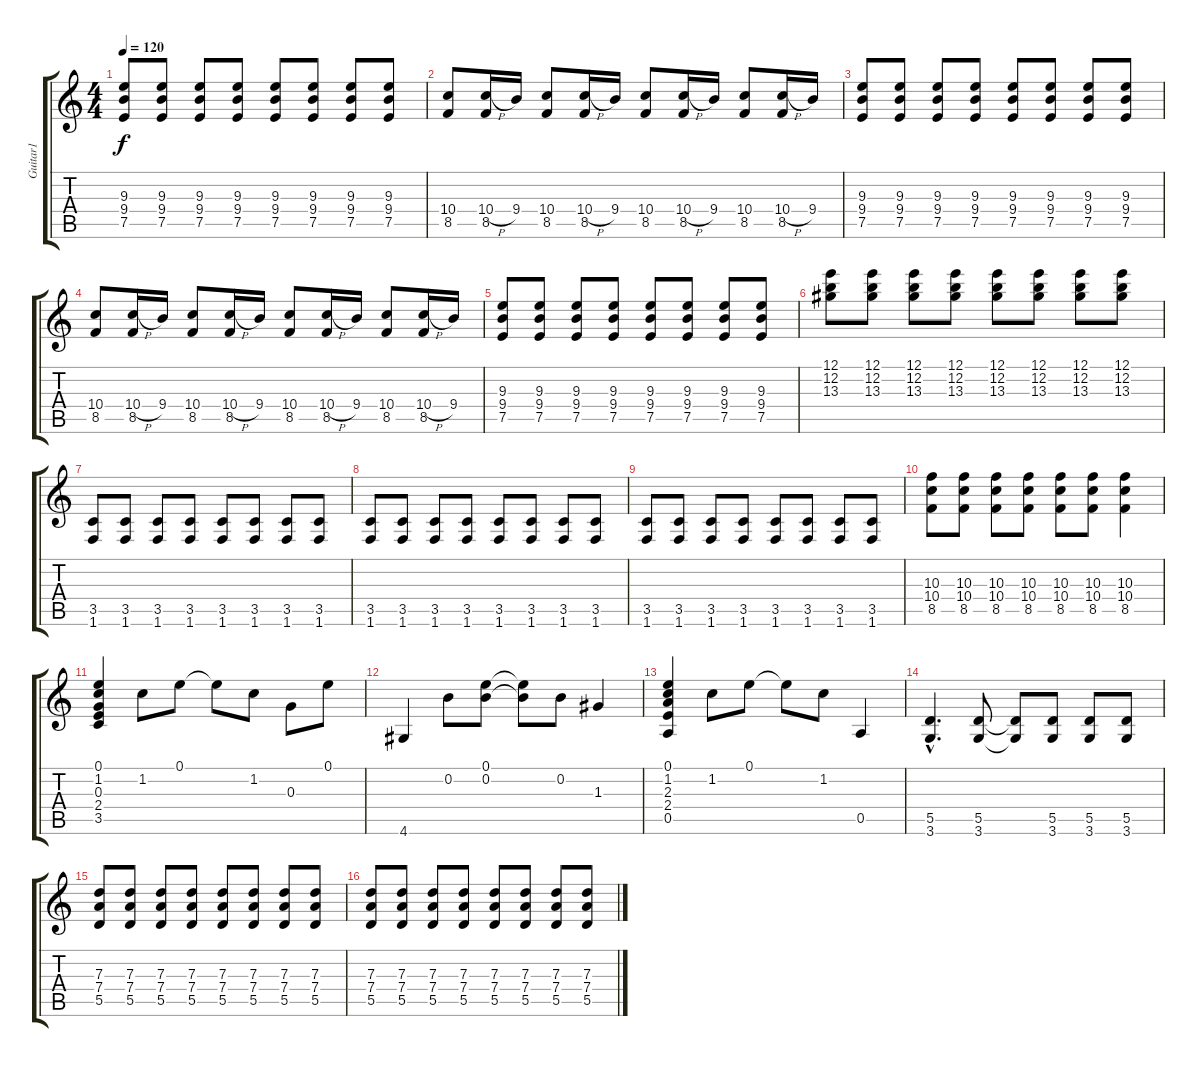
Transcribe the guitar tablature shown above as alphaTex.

\track ("Guitar1" "Guitar1") {instrument distortionguitar}
\staff {score tabs}
\tuning (E4 B3 G3 D3 A2 E2) {hide}
\ts (4 4)
\tempo 120
\clef g2
\ks c
(9.3 9.4 7.5).8{dy f} (9.3 9.4 7.5).8 (9.3 9.4 7.5).8 (9.3 9.4 7.5).8 (9.3 9.4 7.5).8 (9.3 9.4 7.5).8 (9.3 9.4 7.5).8 (9.3 9.4 7.5).8 |
(10.4 8.5).8 (10.4{h} 8.5).16 9.4.16 (10.4 8.5).8 (10.4{h} 8.5).16 9.4.16 (10.4 8.5).8 (10.4{h} 8.5).16 9.4.16 (10.4 8.5).8 (10.4{h} 8.5).16 9.4.16 |
(9.3 9.4 7.5).8 (9.3 9.4 7.5).8 (9.3 9.4 7.5).8 (9.3 9.4 7.5).8 (9.3 9.4 7.5).8 (9.3 9.4 7.5).8 (9.3 9.4 7.5).8 (9.3 9.4 7.5).8 |
(10.4 8.5).8 (10.4{h} 8.5).16 9.4.16 (10.4 8.5).8 (10.4{h} 8.5).16 9.4.16 (10.4 8.5).8 (10.4{h} 8.5).16 9.4.16 (10.4 8.5).8 (10.4{h} 8.5).16 9.4.16 |
(9.3 9.4 7.5).8 (9.3 9.4 7.5).8 (9.3 9.4 7.5).8 (9.3 9.4 7.5).8 (9.3 9.4 7.5).8 (9.3 9.4 7.5).8 (9.3 9.4 7.5).8 (9.3 9.4 7.5).8 |
(12.1 12.2 13.3).8 (12.1 12.2 13.3).8 (12.1 12.2 13.3).8 (12.1 12.2 13.3).8 (12.1 12.2 13.3).8 (12.1 12.2 13.3).8 (12.1 12.2 13.3).8 (12.1 12.2 13.3).8 |
(3.5 1.6).8 (3.5 1.6).8 (3.5 1.6).8 (3.5 1.6).8 (3.5 1.6).8 (3.5 1.6).8 (3.5 1.6).8 (3.5 1.6).8 |
(3.5 1.6).8 (3.5 1.6).8 (3.5 1.6).8 (3.5 1.6).8 (3.5 1.6).8 (3.5 1.6).8 (3.5 1.6).8 (3.5 1.6).8 |
(3.5 1.6).8 (3.5 1.6).8 (3.5 1.6).8 (3.5 1.6).8 (3.5 1.6).8 (3.5 1.6).8 (3.5 1.6).8 (3.5 1.6).8 |
(10.3 10.4 8.5).8 (10.3 10.4 8.5).8 (10.3 10.4 8.5).8 (10.3 10.4 8.5).8 (10.3 10.4 8.5).8 (10.3 10.4 8.5).8 (10.3 10.4 8.5).4 |
(0.1 1.2 0.3 2.4 3.5).4 1.2.8 0.1.8 0.1{t}.8 1.2.8 0.3.8 0.1.8 |
4.6.4 0.2.8 (0.1 0.2).8 (0.1{t} 0.2{t}).8 0.2.8 1.3.4 |
(0.1 1.2 2.3 2.4 0.5).4 1.2.8 0.1.8 0.1{t}.8 1.2.8 0.5.4 |
(5.5{hac} 3.6{hac}).4{d} (5.5 3.6).8 (5.5{t} 3.6{t}).8 (5.5 3.6).8 (5.5 3.6).8 (5.5 3.6).8 |
(7.3 7.4 5.5).8 (7.3 7.4 5.5).8 (7.3 7.4 5.5).8 (7.3 7.4 5.5).8 (7.3 7.4 5.5).8 (7.3 7.4 5.5).8 (7.3 7.4 5.5).8 (7.3 7.4 5.5).8 |
(7.3 7.4 5.5).8 (7.3 7.4 5.5).8 (7.3 7.4 5.5).8 (7.3 7.4 5.5).8 (7.3 7.4 5.5).8 (7.3 7.4 5.5).8 (7.3 7.4 5.5).8 (7.3 7.4 5.5).8
